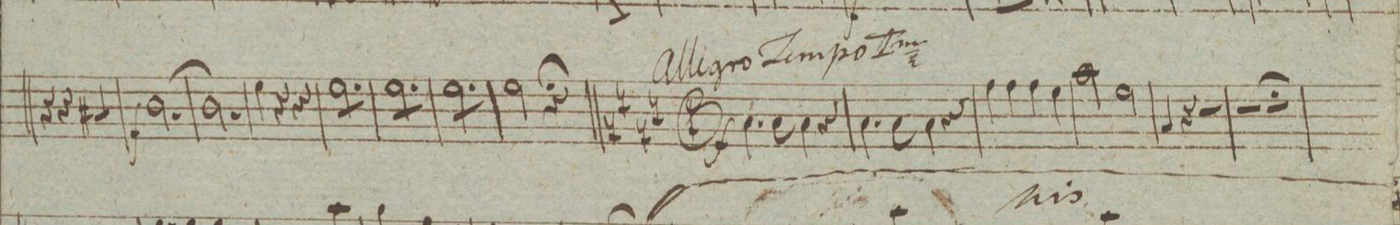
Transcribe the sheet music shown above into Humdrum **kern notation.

**kern	**dynam
*I"Fagoto 1mo	*
*clefF4	*
*k[b-e-a-d-]	*
*met(c|)	*
*M3/4	*
4r	.
4r	.
4C#X/	.
=104	=104
[2.D-\	f
=105	=105
2.D-\]	.
=106	=106
4G\	.
4r	.
4r	.
=107	=107
*tremolo	*
8G\L	.
8G\	.
8G\	.
8G\	.
8G\	.
8G\J	.
=108	=108
8G\L	.
8G\	.
8G\	.
8G\	.
8G\	.
8G\J	.
=109	=109
8G\L	.
8G\	.
8G\	.
8G\	.
8G\	.
8G\J	.
*Xtremolo	*
=110	=110
2G\	.
4r;	.
=111||	=111||
*k[]	*
*M2/2	*
*met(c|)	*
*mmet(c|)	*
4.C\	f
8C\	.
4C\	.
4r	.
=112	=112
4.C\	.
8C\	.
4C\	.
4r	.
=113	=113
4A\	.
4A\	.
4A\	.
4G\	.
=114	=114
2c\	.
2G\	.
=115	=115
4C/	.
4r	.
2r	.
=116	=116
2r	.
2r;	.
=117	=117
*-	*-
